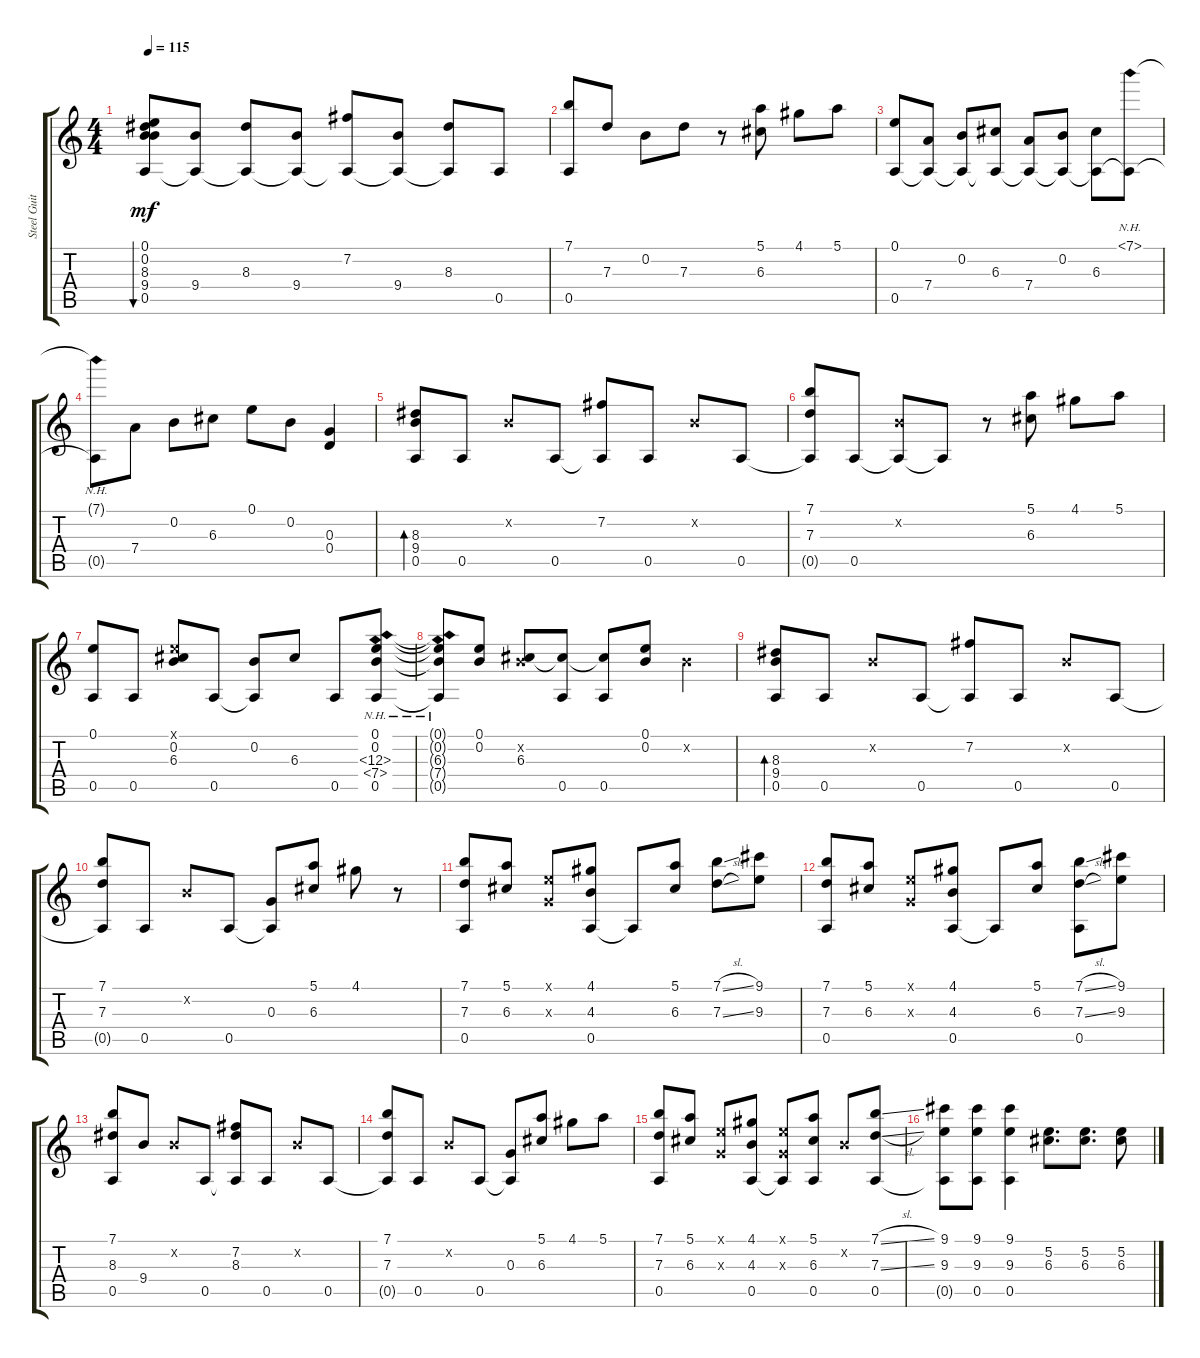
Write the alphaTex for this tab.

\track ("Steel Guitar" "Steel Guit") {instrument acousticguitarsteel}
\staff {score tabs}
\tuning (E4 B3 G3 D3 A2 E2) {hide}
\ts (4 4)
\tempo 115
\clef g2
\ks c
(0.1 0.2 8.3 9.4 0.5).8{bu 120 dy mf instrument acousticguitarsteel} (9.4 0.5{t}).8 (8.3 0.5{t}).8 (9.4 0.5{t}).8 (7.2 0.5{t}).8 (9.4 0.5{t}).8 (8.3 0.5{t}).8 0.5.8 |
(7.1 0.5).8 7.3.8 0.2.8 7.3.8 r.8 (5.1 6.3).8 4.1.8 5.1.8 |
(0.1 0.5).8 (7.4 0.5{t}).8 (0.2 0.5{t}).8 (6.3 0.5{t}).8 (7.4 0.5{t}).8 (0.2 0.5{t}).8 (6.3 0.5{t}).8 (7.1{nh} 0.5{t}).8 |
(7.1{nh t} 0.5{t}).8 7.4.8 0.2.8 6.3.8 0.1.8 0.2.8 (0.3 0.4).4 |
(8.3 9.4 0.5).8{bd 240} 0.5.8 0.2{x}.8 0.5.8 (7.2 0.5{t}).8 0.5.8 0.2{x}.8 0.5.8 |
(7.1 7.3 0.5{t}).8 0.5.8 (0.2{x} 0.5{t}).8 0.5{t}.8 r.8 (5.1 6.3).8 4.1.8 5.1.8 |
(0.1 0.5).8 0.5.8 (0.1{x} 0.2 6.3).8 0.5.8 (0.2 0.5{t}).8 6.3.8 0.5.8 (0.1 0.2 6.3{nh} 7.4{nh} 0.5).8 |
(0.1{t} 0.2{t} 6.3{nh t} 7.4{nh t} 0.5{t}).8 (0.1 0.2).8 (0.2{x} 6.3).8 (6.3{t} 0.5).8 (6.3{t} 0.5).8 (0.1 0.2).8 0.2{x}.4 |
(8.3 9.4 0.5).8{bd 240} 0.5.8 0.2{x}.8 0.5.8 (7.2 0.5{t}).8 0.5.8 0.2{x}.8 0.5.8 |
(7.1 7.3 0.5{t}).8 0.5.8 0.2{x}.8 0.5.8 (0.3 0.5{t}).8 (5.1 6.3).8 4.1.8 r.8 |
(7.1 7.3 0.5).8 (5.1 6.3).8 (0.1{x} 0.3{x}).8 (4.1 4.3 0.5).8 0.5{t}.8 (5.1 6.3).8 (7.1{sl} 7.3{sl}).8 (9.1 9.3).8 |
(7.1 7.3 0.5).8 (5.1 6.3).8 (0.1{x} 0.3{x}).8 (4.1 4.3 0.5).8 0.5{t}.8 (5.1 6.3).8 (7.1{sl} 7.3{sl} 0.5).8 (9.1 9.3).8 |
(7.1 8.3 0.5).8 9.4.8 0.2{x}.8 0.5.8 (7.2 8.3 0.5{t}).8 0.5.8 0.2{x}.8 0.5.8 |
(7.1 7.3 0.5{t}).8 0.5.8 0.2{x}.8 0.5.8 (0.3 0.5{t}).8 (5.1 6.3).8 4.1.8 5.1.8 |
(7.1 7.3 0.5).8 (5.1 6.3).8 (0.1{x} 0.3{x}).8 (4.1 4.3 0.5).8 (0.1{x} 0.3{x} 0.5{t}).8 (5.1 6.3 0.5).8 0.2{x}.8 (7.1{sl} 7.3{sl} 0.5).8 |
(9.1 9.3 0.5{t}).8 (9.1 9.3 0.5).8 (9.1 9.3 0.5).4 (5.2 6.3).8{d} (5.2 6.3).8{d} (5.2 6.3).8
